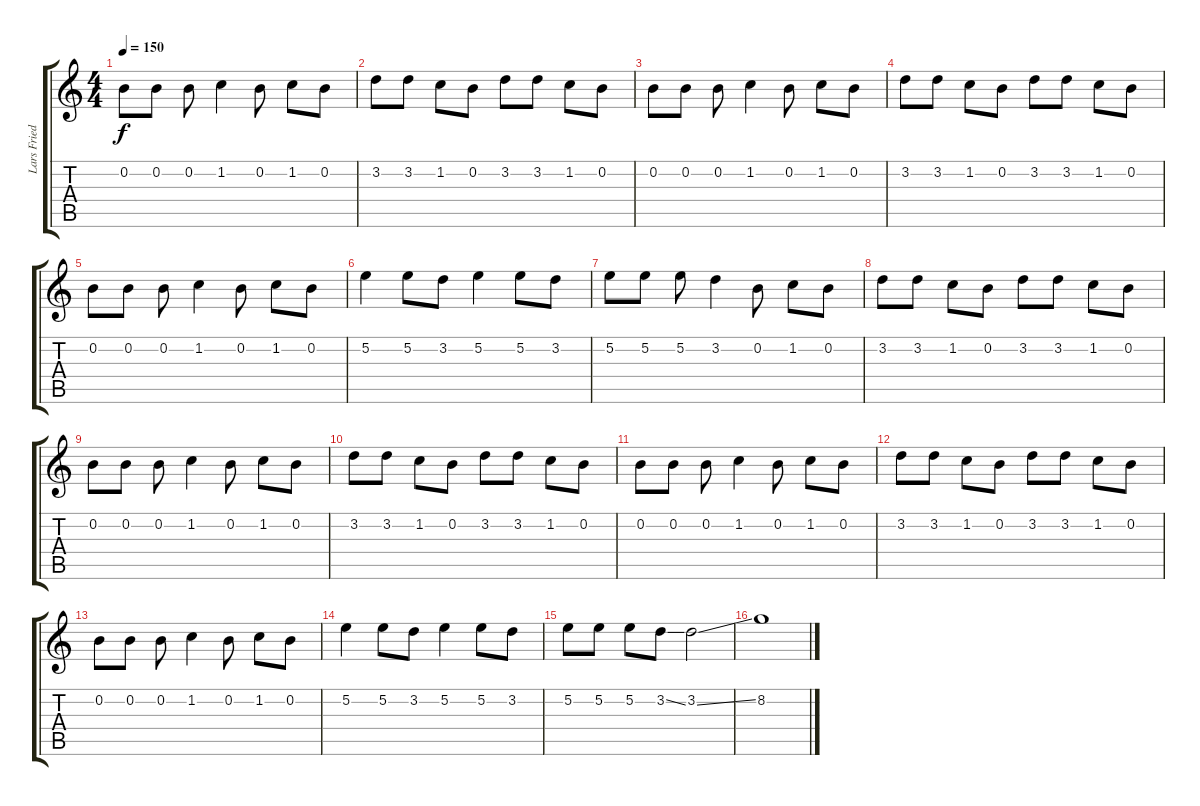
\track ("Lars Friedriksen" "Lars Fried") {instrument overdrivenguitar}
\staff {score tabs}
\tuning (E4 B3 G3 D3 A2 E2) {hide}
\ts (4 4)
\tempo 150
\clef g2
\ks c
0.2.8{dy f} 0.2.8 0.2.8 1.2.4 0.2.8 1.2.8 0.2.8 |
3.2.8 3.2.8 1.2.8 0.2.8 3.2.8 3.2.8 1.2.8 0.2.8 |
0.2.8 0.2.8 0.2.8 1.2.4 0.2.8 1.2.8 0.2.8 |
3.2.8 3.2.8 1.2.8 0.2.8 3.2.8 3.2.8 1.2.8 0.2.8 |
0.2.8 0.2.8 0.2.8 1.2.4 0.2.8 1.2.8 0.2.8 |
5.2.4 5.2.8 3.2.8 5.2.4 5.2.8 3.2.8 |
5.2.8 5.2.8 5.2.8 3.2.4 0.2.8 1.2.8 0.2.8 |
3.2.8 3.2.8 1.2.8 0.2.8 3.2.8 3.2.8 1.2.8 0.2.8 |
0.2.8 0.2.8 0.2.8 1.2.4 0.2.8 1.2.8 0.2.8 |
3.2.8 3.2.8 1.2.8 0.2.8 3.2.8 3.2.8 1.2.8 0.2.8 |
0.2.8 0.2.8 0.2.8 1.2.4 0.2.8 1.2.8 0.2.8 |
3.2.8 3.2.8 1.2.8 0.2.8 3.2.8 3.2.8 1.2.8 0.2.8 |
0.2.8 0.2.8 0.2.8 1.2.4 0.2.8 1.2.8 0.2.8 |
5.2.4 5.2.8 3.2.8 5.2.4 5.2.8 3.2.8 |
5.2.8 5.2.8 5.2.8 3.2{ss}.8 3.2{ss}.2 |
8.2.1
